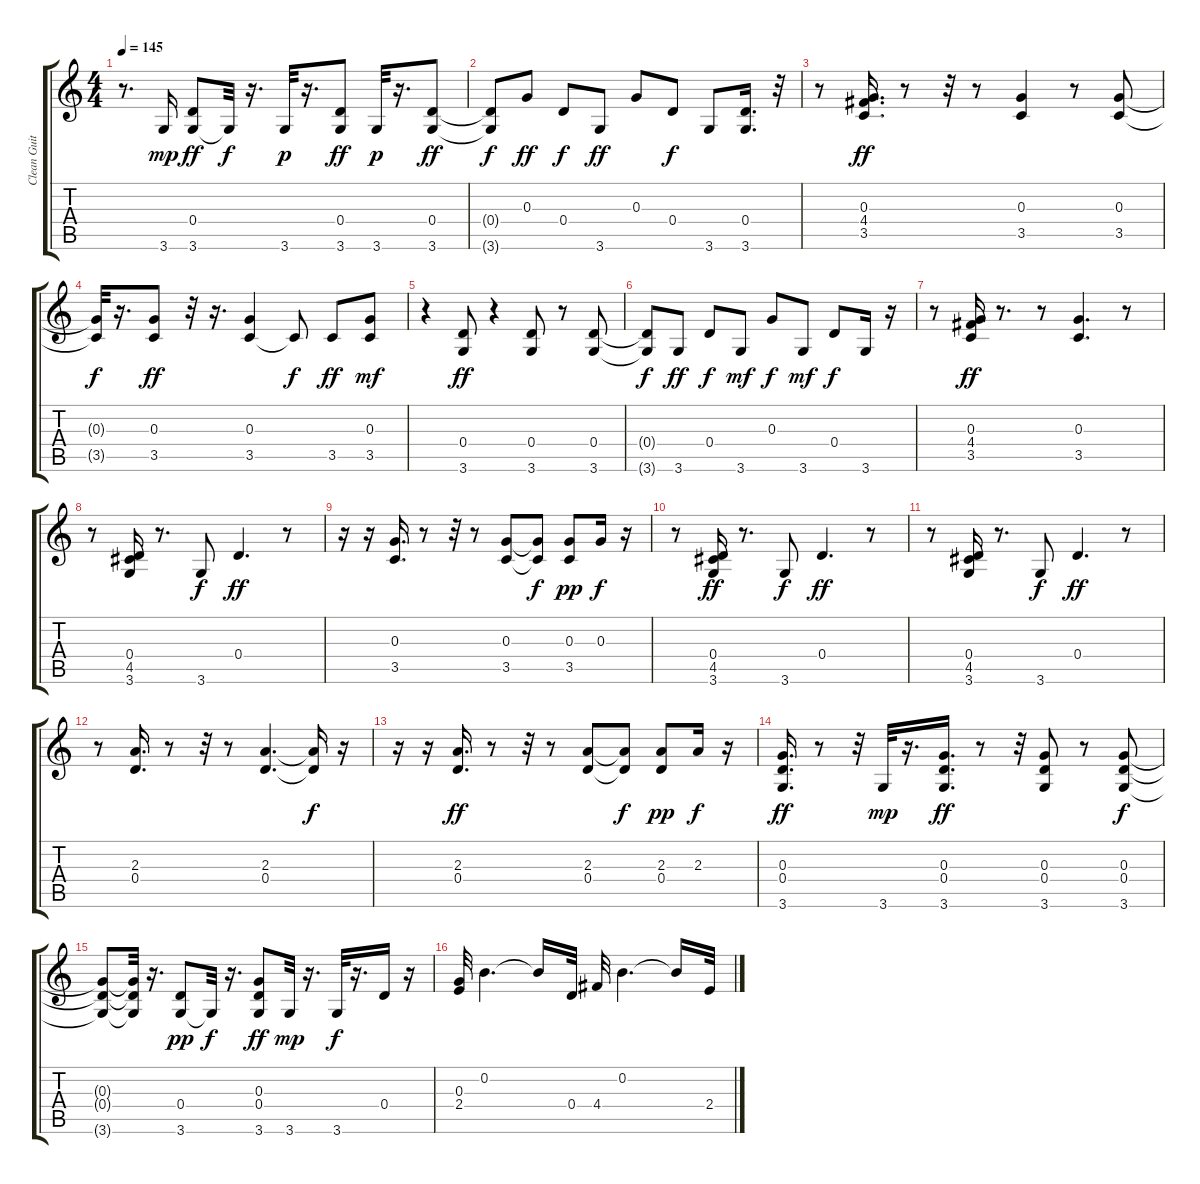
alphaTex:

\track ("Clean Guitar" "Clean Guit") {instrument electricguitarclean}
\staff {score tabs}
\tuning (E4 B3 G3 D3 A2 E2) {hide}
\ts (4 4)
\tempo 145
\clef g2
\ks c
r.8{d dy f} 3.6.16{dy mp} (0.4 3.6).8{dy ff} 3.6{t}.32{dy f} r.16{d} 3.6.32{dy p} r.16{d} (0.4 3.6).8{dy ff} 3.6.32{dy p} r.16{d} (0.4 3.6).8{dy ff} |
(0.4{t} 3.6{t}).8{dy f} 0.3.8{dy ff} 0.4.8{dy f} 3.6.8{dy ff} 0.3.8 0.4.8{dy f} 3.6.8 (0.4 3.6).16{d} r.32 |
r.8 (0.3 4.4 3.5).16{d dy ff} r.8 r.32 r.8 (0.3 3.5).4 r.8 (0.3 3.5).8 |
(0.3{t} 3.5{t}).32{dy f} r.16{d} (0.3 3.5).8{dy ff} r.32 r.16{d} (0.3 3.5).4 3.5{t}.8{dy f} 3.5.8{dy ff} (0.3 3.5).8{dy mf} |
r.4 (0.4 3.6).8{dy ff} r.4 (0.4 3.6).8 r.8 (0.4 3.6).8 |
(0.4{t} 3.6{t}).8{dy f} 3.6.8{dy ff} 0.4.8{dy f} 3.6.8{dy mf} 0.3.8{dy f} 3.6.8{dy mf} 0.4.8{dy f} 3.6.16 r.16 |
r.8 (0.3 4.4 3.5).16{dy ff} r.8{d} r.8 (0.3 3.5).4{d} r.8 |
r.8 (0.4 4.5 3.6).16 r.8{d} 3.6.8{dy f} 0.4.4{d dy ff} r.8 |
r.16 r.16 (0.3 3.5).16{d} r.8 r.32 r.8 (0.3 3.5).8 (0.3{t} 3.5{t}).8{dy f} (0.3 3.5).8{dy pp} 0.3.16{dy f} r.16 |
r.8 (0.4 4.5 3.6).16{dy ff} r.8{d} 3.6.8{dy f} 0.4.4{d dy ff} r.8 |
r.8 (0.4 4.5 3.6).16 r.8{d} 3.6.8{dy f} 0.4.4{d dy ff} r.8 |
r.8 (2.3 0.4).16{d} r.8 r.32 r.8 (2.3 0.4).4{d} (2.3{t} 0.4{t}).16{dy f} r.16 |
r.16 r.16 (2.3 0.4).16{d dy ff} r.8 r.32 r.8 (2.3 0.4).8 (2.3{t} 0.4{t}).8{dy f} (2.3 0.4).8{dy pp} 2.3.16{dy f} r.16 |
(0.3 0.4 3.6).16{d dy ff} r.8 r.32 3.6.32{dy mp} r.16{d} (0.3 0.4 3.6).16{d dy ff} r.8 r.32 (0.3 0.4 3.6).8 r.8 (0.3 0.4 3.6).8{dy f} |
(0.3{t} 0.4{t} 3.6{t}).8 (0.3{t} 0.4{t} 3.6{t}).32 r.16{d} (0.4 3.6).8{dy pp} 3.6{t}.32{dy f} r.16{d} (0.3 0.4 3.6).8{dy ff} 3.6.32{dy mp} r.16{d} 3.6.32{dy f} r.16{d} 0.4.16 r.16 |
(0.3 2.4).32 0.2.4{d} 0.2{t}.16 0.4.32 4.4.32 0.2.4{d} 0.2{t}.16 2.4.32
